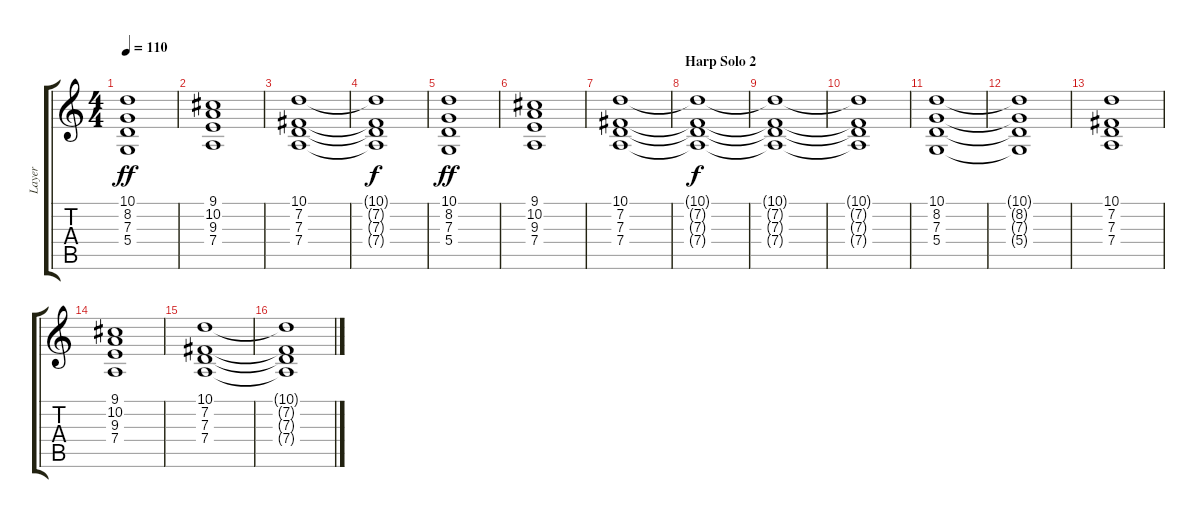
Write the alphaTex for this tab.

\track ("Layer" "Layer") {instrument synthstrings1}
\staff {score tabs}
\tuning (E4 B3 G3 D3 A2 E2) {hide}
\ts (4 4)
\tempo 110
\clef g2
\ks c
(10.1 8.2 7.3 5.4).1{dy ff} |
(9.1 10.2 9.3 7.4).1 |
(10.1 7.2 7.3 7.4).1 |
(10.1{t} 7.2{t} 7.3{t} 7.4{t}).1{dy f} |
(10.1 8.2 7.3 5.4).1{dy ff} |
(9.1 10.2 9.3 7.4).1 |
(10.1 7.2 7.3 7.4).1 |
\section ("" "Harp Solo 2")
(10.1{t} 7.2{t} 7.3{t} 7.4{t}).1{dy f} |
(10.1{t} 7.2{t} 7.3{t} 7.4{t}).1 |
(10.1{t} 7.2{t} 7.3{t} 7.4{t}).1 |
(10.1 8.2 7.3 5.4).1 |
(10.1{t} 8.2{t} 7.3{t} 5.4{t}).1 |
(10.1 7.2 7.3 7.4).1 |
(9.1 10.2 9.3 7.4).1 |
(10.1 7.2 7.3 7.4).1 |
(10.1{t} 7.2{t} 7.3{t} 7.4{t}).1
